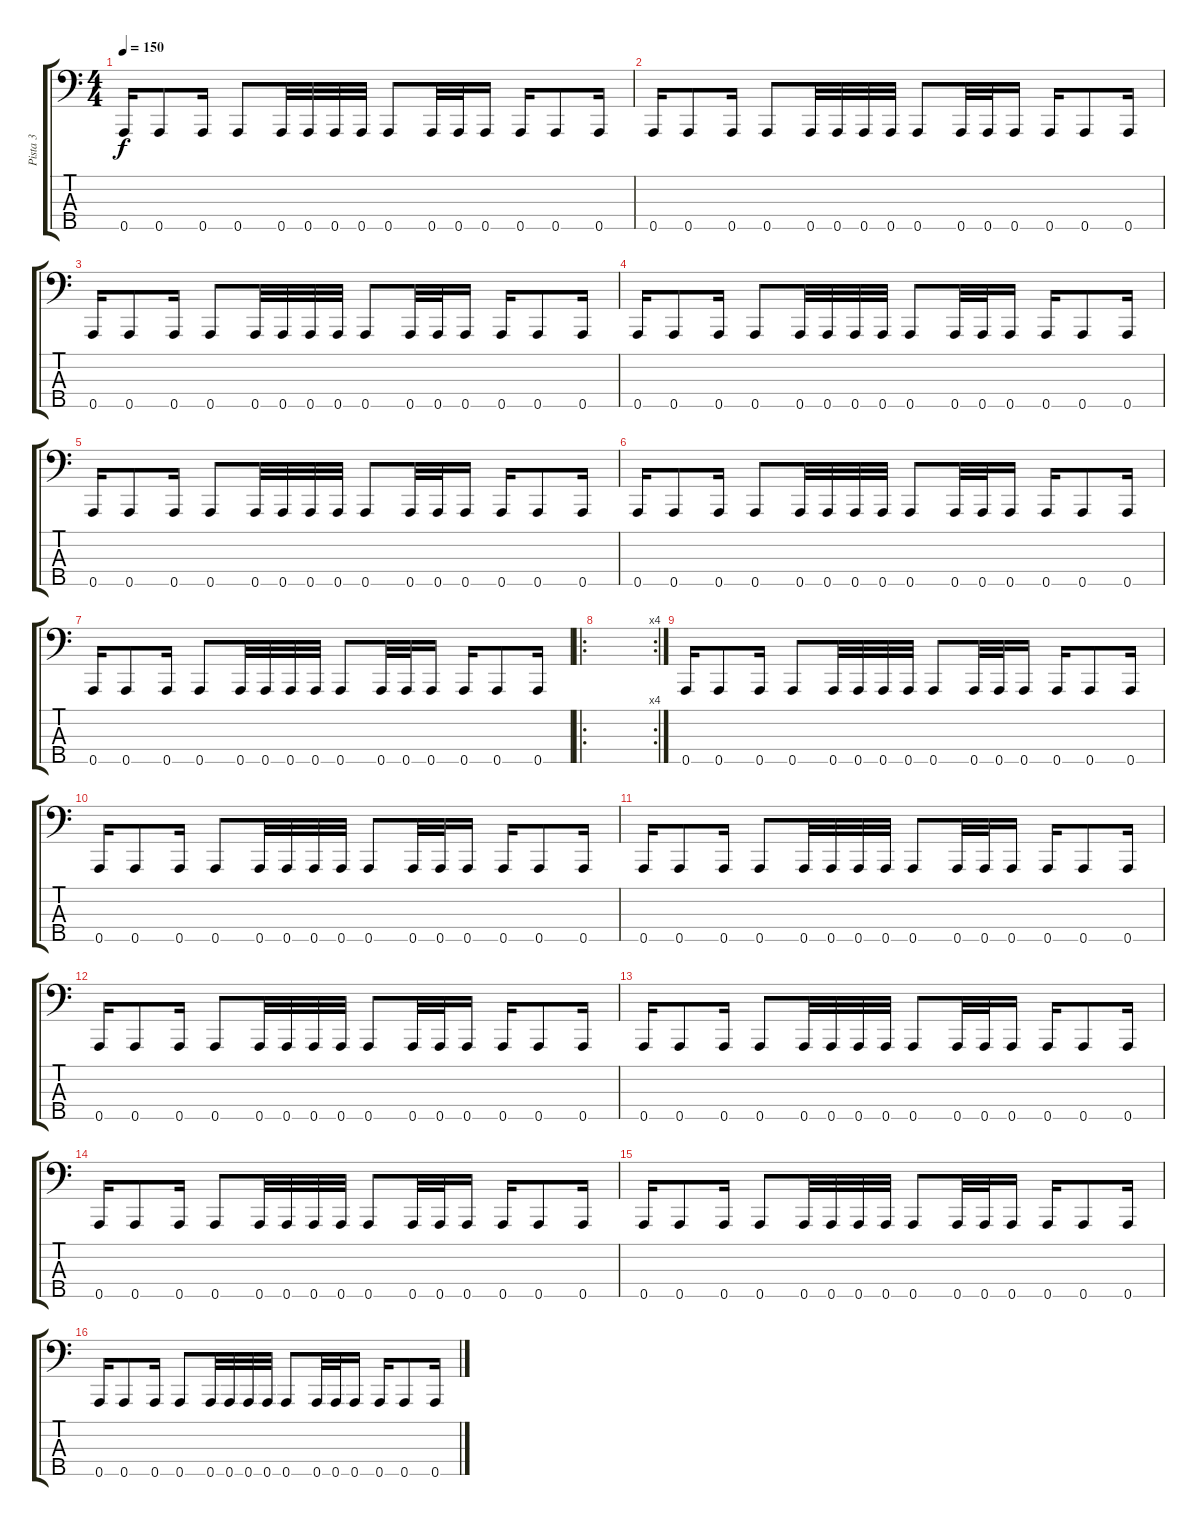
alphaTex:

\track ("Pista 3" "Pista 3") {instrument slapbass1}
\staff {score tabs}
\tuning (F2 C2 G1 D1 A0) {hide}
\ts (4 4)
\tempo 150
\clef f4
\ks c
0.5.16{dy f} 0.5.8 0.5.16 0.5.8 0.5.32 0.5.32 0.5.32 0.5.32 0.5.8 0.5.32 0.5.32 0.5.16 0.5.16 0.5.8 0.5.16 |
0.5.16 0.5.8 0.5.16 0.5.8 0.5.32 0.5.32 0.5.32 0.5.32 0.5.8 0.5.32 0.5.32 0.5.16 0.5.16 0.5.8 0.5.16 |
0.5.16 0.5.8 0.5.16 0.5.8 0.5.32 0.5.32 0.5.32 0.5.32 0.5.8 0.5.32 0.5.32 0.5.16 0.5.16 0.5.8 0.5.16 |
0.5.16 0.5.8 0.5.16 0.5.8 0.5.32 0.5.32 0.5.32 0.5.32 0.5.8 0.5.32 0.5.32 0.5.16 0.5.16 0.5.8 0.5.16 |
0.5.16 0.5.8 0.5.16 0.5.8 0.5.32 0.5.32 0.5.32 0.5.32 0.5.8 0.5.32 0.5.32 0.5.16 0.5.16 0.5.8 0.5.16 |
0.5.16 0.5.8 0.5.16 0.5.8 0.5.32 0.5.32 0.5.32 0.5.32 0.5.8 0.5.32 0.5.32 0.5.16 0.5.16 0.5.8 0.5.16 |
0.5.16 0.5.8 0.5.16 0.5.8 0.5.32 0.5.32 0.5.32 0.5.32 0.5.8 0.5.32 0.5.32 0.5.16 0.5.16 0.5.8 0.5.16 |
\ro
\rc 4
|
0.5.16 0.5.8 0.5.16 0.5.8 0.5.32 0.5.32 0.5.32 0.5.32 0.5.8 0.5.32 0.5.32 0.5.16 0.5.16 0.5.8 0.5.16 |
0.5.16 0.5.8 0.5.16 0.5.8 0.5.32 0.5.32 0.5.32 0.5.32 0.5.8 0.5.32 0.5.32 0.5.16 0.5.16 0.5.8 0.5.16 |
0.5.16 0.5.8 0.5.16 0.5.8 0.5.32 0.5.32 0.5.32 0.5.32 0.5.8 0.5.32 0.5.32 0.5.16 0.5.16 0.5.8 0.5.16 |
0.5.16 0.5.8 0.5.16 0.5.8 0.5.32 0.5.32 0.5.32 0.5.32 0.5.8 0.5.32 0.5.32 0.5.16 0.5.16 0.5.8 0.5.16 |
0.5.16 0.5.8 0.5.16 0.5.8 0.5.32 0.5.32 0.5.32 0.5.32 0.5.8 0.5.32 0.5.32 0.5.16 0.5.16 0.5.8 0.5.16 |
0.5.16 0.5.8 0.5.16 0.5.8 0.5.32 0.5.32 0.5.32 0.5.32 0.5.8 0.5.32 0.5.32 0.5.16 0.5.16 0.5.8 0.5.16 |
0.5.16 0.5.8 0.5.16 0.5.8 0.5.32 0.5.32 0.5.32 0.5.32 0.5.8 0.5.32 0.5.32 0.5.16 0.5.16 0.5.8 0.5.16 |
0.5.16 0.5.8 0.5.16 0.5.8 0.5.32 0.5.32 0.5.32 0.5.32 0.5.8 0.5.32 0.5.32 0.5.16 0.5.16 0.5.8 0.5.16
